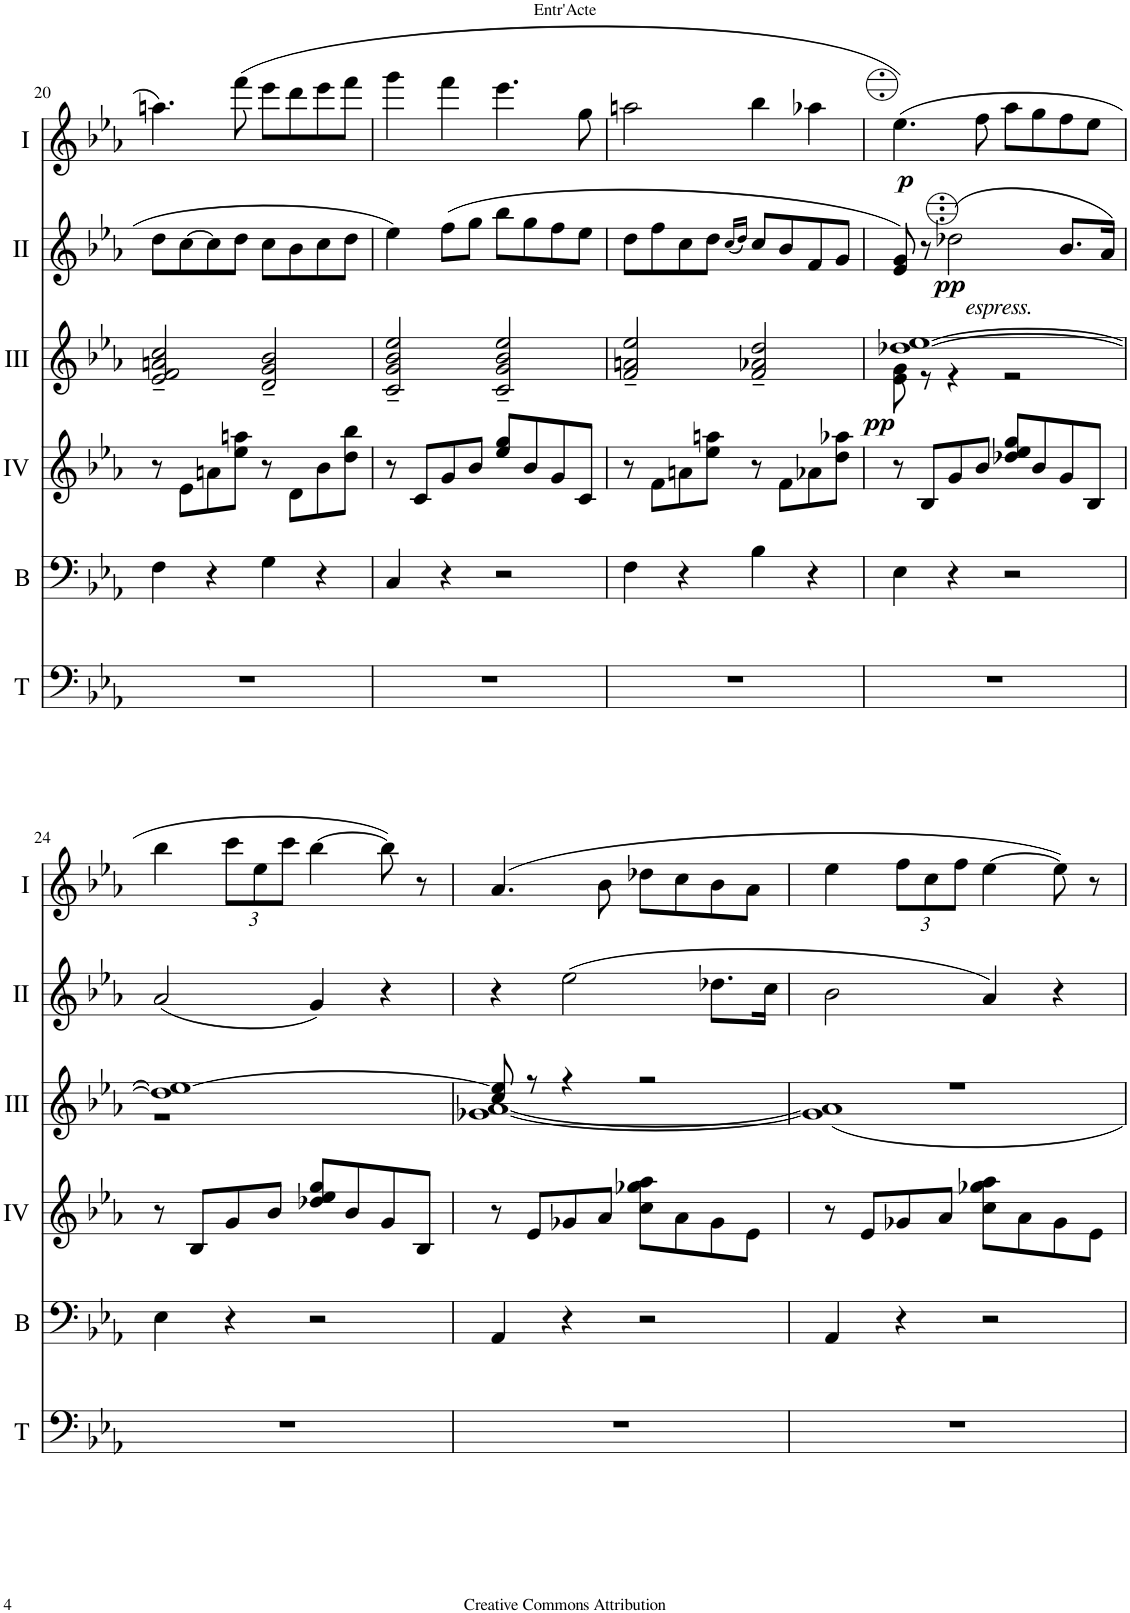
**kern	**kern	**kern	**kern	**dynam	**kern	**dynam	**kern	**dynam
*part6	*part5	*part4	*part3	*part3	*part2	*part2	*part1	*part1
*staff6	*staff5	*staff4	*staff3	*staff3	*staff2	*staff2	*staff1	*staff1
*I"Timpani	*I"Basson	*I"Acc. 4	*I"Acc. 3	*	*I"Acc. 2	*	*I"Acc.1	*
*I'T	*I'B	*	*	*	*	*	*	*
!!LO:PB:g=z
*clefF4	*clefF4	*clefG2	*clefG2	*	*clefG2	*	*clefG2	*
*	*Trd7c12	*Trd7c12	*Trd7c12	*	*	*	*	*
*k[b-e-a-]	*k[b-e-a-]	*k[b-e-a-]	*k[b-e-a-]	*	*k[b-e-a-]	*	*k[b-e-a-]	*
*M4/4	*M4/4	*M4/4	*M4/4	*	*M4/4	*	*M4/4	*
*met(c)	*met(c)	*met(c)	*met(c)	*	*met(c)	*	*met(c)	*
=20	=20	=20	=20	=20	=20	=20	=20	=20
1r	4F\	8r	2e-/~ 2f/~ 2an/~ 2cc/~	.	8dd\L	.	4.aan\	.
.	.	8e-\L	.	.	[8cc\	.	.	.
.	4r	8an\	.	.	8cc\]	.	.	.
.	.	8ee-\ 8aan\J	.	.	8dd\J	.	(8fff\	.
.	4G\	8r	2d/~ 2g/~ 2b-/~	.	8cc\L	.	8eee-\L	.
.	.	8d\L	.	.	8b-\	.	8ddd\	.
.	4r	8b-\	.	.	8cc\	.	8eee-\	.
.	.	8dd\ 8bb-\J	.	.	8dd\J	.	8fff\J	.
=21	=21	=21	=21	=21	=21	=21	=21	=21
1r	4C/	8r	2c/~ 2g/~ 2b-/~ 2ee-/~	.	4ee-\	.	4ggg\	.
.	.	8c/L	.	.	.	.	.	.
.	4r	8g/	.	.	(8ff\L	.	4fff\	.
.	.	8b-/J	.	.	8gg\J	.	.	.
.	2r	8ee-/ 8gg/L	2c/~ 2g/~ 2b-/~ 2ee-/~	.	8bb-\L	.	4.eee-\	.
.	.	8b-/	.	.	8gg\	.	.	.
.	.	8g/	.	.	8ff\	.	.	.
.	.	8c/J	.	.	8ee-\J	.	8gg\	.
=22	=22	=22	=22	=22	=22	=22	=22	=22
1r	4F\	8r	2f/~ 2an/~ 2ee-/~	.	8dd\L	.	2aan\	.
.	.	8f\L	.	.	8ff\	.	.	.
.	4r	8an\	.	.	8cc\	.	.	.
.	.	8ee-\ 8aan\J	.	.	8dd\J	.	.	.
.	.	.	.	.	(16qcc/LL	.	.	.
.	.	.	.	.	16qdd/JJ)	.	.	.
.	4B-\	8r	2f/~ 2a-X/~ 2dd/~	.	8cc/L	.	4bb-\	.
.	.	8f\L	.	.	8b-/	.	.	.
.	4r	8a-X\	.	.	8f/	.	4aa-X\	.
.	.	8dd\ 8aa-X\J	.	.	8g/J	.	.	.
=23	=23	=23	=23	=23	=23	=23	=23	=23
*	*	*	*^	*	*	*	*	*
!	!	!	!	!	!LO:DY:b	!	!	!	!LO:DY:b
1r	4E-\	8r	[1dd-X [1ee-	8e-\ 8g\	pp	8e-/ 8g/)	.	(4.ee-\)	p
.	.	8B-/L	.	8r	.	8r	.	.	.
!	!	!	!	!	!	!LO:TX:b:i:t=espress.	!	!	!
!	!	!	!	!	!	!	!LO:DY:b	!	!
.	4r	8g/	.	4r	.	(2dd-X\	pp	.	.
.	.	8b-/J	.	.	.	.	.	8ff\	.
.	2r	8dd-X/ 8ee-/ 8gg/L	.	2r	.	.	.	8aa-\L	.
.	.	8b-/	.	.	.	.	.	8gg\	.
.	.	8g/	.	.	.	8.b-/L	.	8ff\	.
.	.	8B-/J	.	.	.	.	.	8ee-\J	.
.	.	.	.	.	.	16a-/Jk)	.	.	.
!!LO:LB:g=z
=24	=24	=24	=24	=24	=24	=24	=24	=24	=24
1r	4E-\	8r	1dd-] 1ee-_	1r	.	(2a-/	.	4bb-\	.
.	.	8B-/L	.	.	.	.	.	.	.
*	*	*	*	*	*	*	*	*Xbrackettup	*
.	4r	8g/	.	.	.	.	.	12ccc\L	.
.	.	.	.	.	.	.	.	12ee-\	.
.	.	8b-/J	.	.	.	.	.	.	.
.	.	.	.	.	.	.	.	12ccc\J	.
.	2r	8dd-X/ 8ee-/ 8gg/L	.	.	.	4g/)	.	[4bb-\	.
.	.	8b-/	.	.	.	.	.	.	.
.	.	8g/	.	.	.	4r	.	8bb-\])	.
.	.	8B-/J	.	.	.	.	.	8r	.
=25	=25	=25	=25	=25	=25	=25	=25	=25	=25
1r	4AA-/	8r	8cc/ 8ee-/]	[1g-X [1a-	.	4r	.	(4.a-/	.
.	.	8e-/L	8r	.	.	.	.	.	.
.	4r	8g-X/	4r	.	.	(2ee-\	.	.	.
.	.	8a-/J	.	.	.	.	.	8b-\	.
.	2r	8cc\ 8gg-X\ 8aa-\L	2r	.	.	.	.	8dd-X\L	.
.	.	8a-\	.	.	.	.	.	8cc\	.
.	.	8g-\	.	.	.	8.dd-X\L	.	8b-\	.
.	.	8e-\J	.	.	.	.	.	8a-\J	.
.	.	.	.	.	.	16cc\Jk	.	.	.
=26	=26	=26	=26	=26	=26	=26	=26	=26	=26
1r	4AA-/	8r	1r	1g-] 1a-]	.	2b-\	.	4ee-\	.
.	.	8e-/L	.	.	.	.	.	.	.
.	4r	8g-X/	.	.	.	.	.	12ff\L	.
.	.	.	.	.	.	.	.	12cc\	.
.	.	8a-/J	.	.	.	.	.	.	.
.	.	.	.	.	.	.	.	12ff\J	.
.	2r	8cc\ 8gg-X\ 8aa-\L	.	.	.	4a-/)	.	[4ee-\	.
.	.	8a-\	.	.	.	.	.	.	.
.	.	8g-\	.	.	.	4r	.	8ee-\])	.
.	.	8e-\J	.	.	.	.	.	8r	.
*	*	*	*v	*v	*	*	*	*	*
=	=	=	=	=	=	=	=	=
*-	*-	*-	*-	*-	*-	*-	*-	*-
